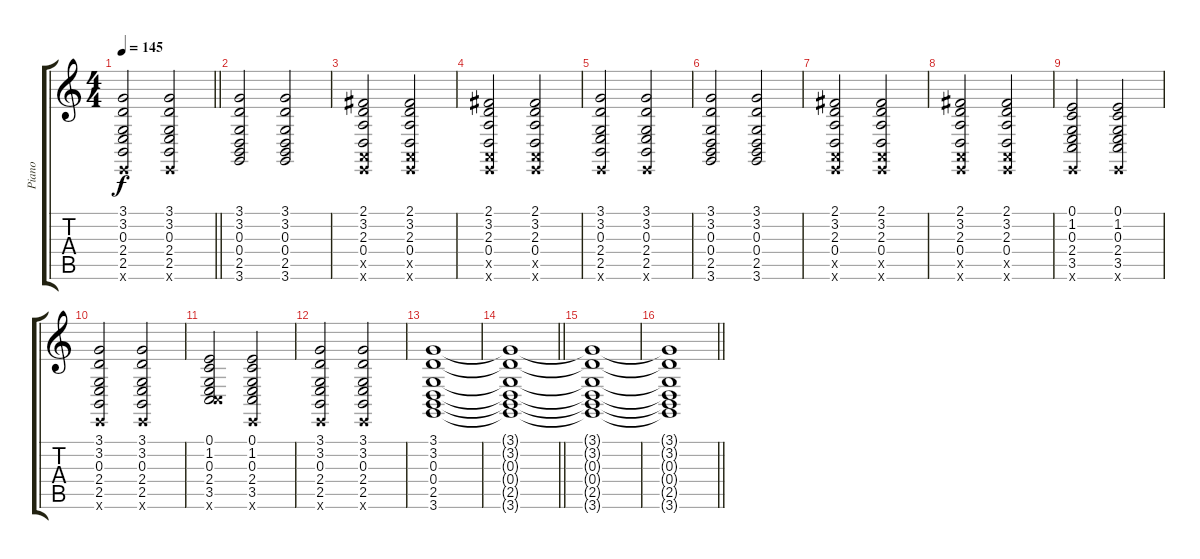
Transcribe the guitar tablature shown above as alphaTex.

\track ("Piano" "Piano") {instrument acousticgrandpiano}
\staff {score tabs}
\tuning (E4 B3 G3 D3 A2 E2) {hide}
\ts (4 4)
\tempo 145
\clef g2
\barLineRight lightlight
\ks c
(3.1 3.2 0.3 2.4 2.5 0.6{x}).2{dy f} (3.1 3.2 0.3 2.4 2.5 0.6{x}).2 |
(3.1 3.2 0.3 0.4 2.5 3.6).2 (3.1 3.2 0.3 0.4 2.5 3.6).2 |
(2.1 3.2 2.3 0.4 0.5{x} 0.6{x}).2 (2.1 3.2 2.3 0.4 0.5{x} 0.6{x}).2 |
(2.1 3.2 2.3 0.4 0.5{x} 0.6{x}).2 (2.1 3.2 2.3 0.4 0.5{x} 0.6{x}).2 |
(3.1 3.2 0.3 2.4 2.5 0.6{x}).2 (3.1 3.2 0.3 2.4 2.5 0.6{x}).2 |
(3.1 3.2 0.3 0.4 2.5 3.6).2 (3.1 3.2 0.3 0.4 2.5 3.6).2 |
(2.1 3.2 2.3 0.4 0.5{x} 0.6{x}).2 (2.1 3.2 2.3 0.4 0.5{x} 0.6{x}).2 |
(2.1 3.2 2.3 0.4 0.5{x} 0.6{x}).2 (2.1 3.2 2.3 0.4 0.5{x} 0.6{x}).2 |
(0.1 1.2 0.3 2.4 3.5 0.6{x}).2 (0.1 1.2 0.3 2.4 3.5 0.6{x}).2 |
(3.1 3.2 0.3 2.4 2.5 0.6{x}).2 (3.1 3.2 0.3 2.4 2.5 0.6{x}).2 |
(0.1 1.2 0.3 2.4 3.5 8.6{x}).2 (0.1 1.2 0.3 2.4 3.5 0.6{x}).2 |
(3.1 3.2 0.3 2.4 2.5 0.6{x}).2 (3.1 3.2 0.3 2.4 2.5 0.6{x}).2 |
(3.1 3.2 0.3 0.4 2.5 3.6).1 |
\barLineRight lightlight
(3.1{t} 3.2{t} 0.3{t} 0.4{t} 2.5{t} 3.6{t}).1 |
(3.1{t} 3.2{t} 0.3{t} 0.4{t} 2.5{t} 3.6{t}).1 |
\barLineRight lightlight
(3.1{t} 3.2{t} 0.3{t} 0.4{t} 2.5{t} 3.6{t}).1
